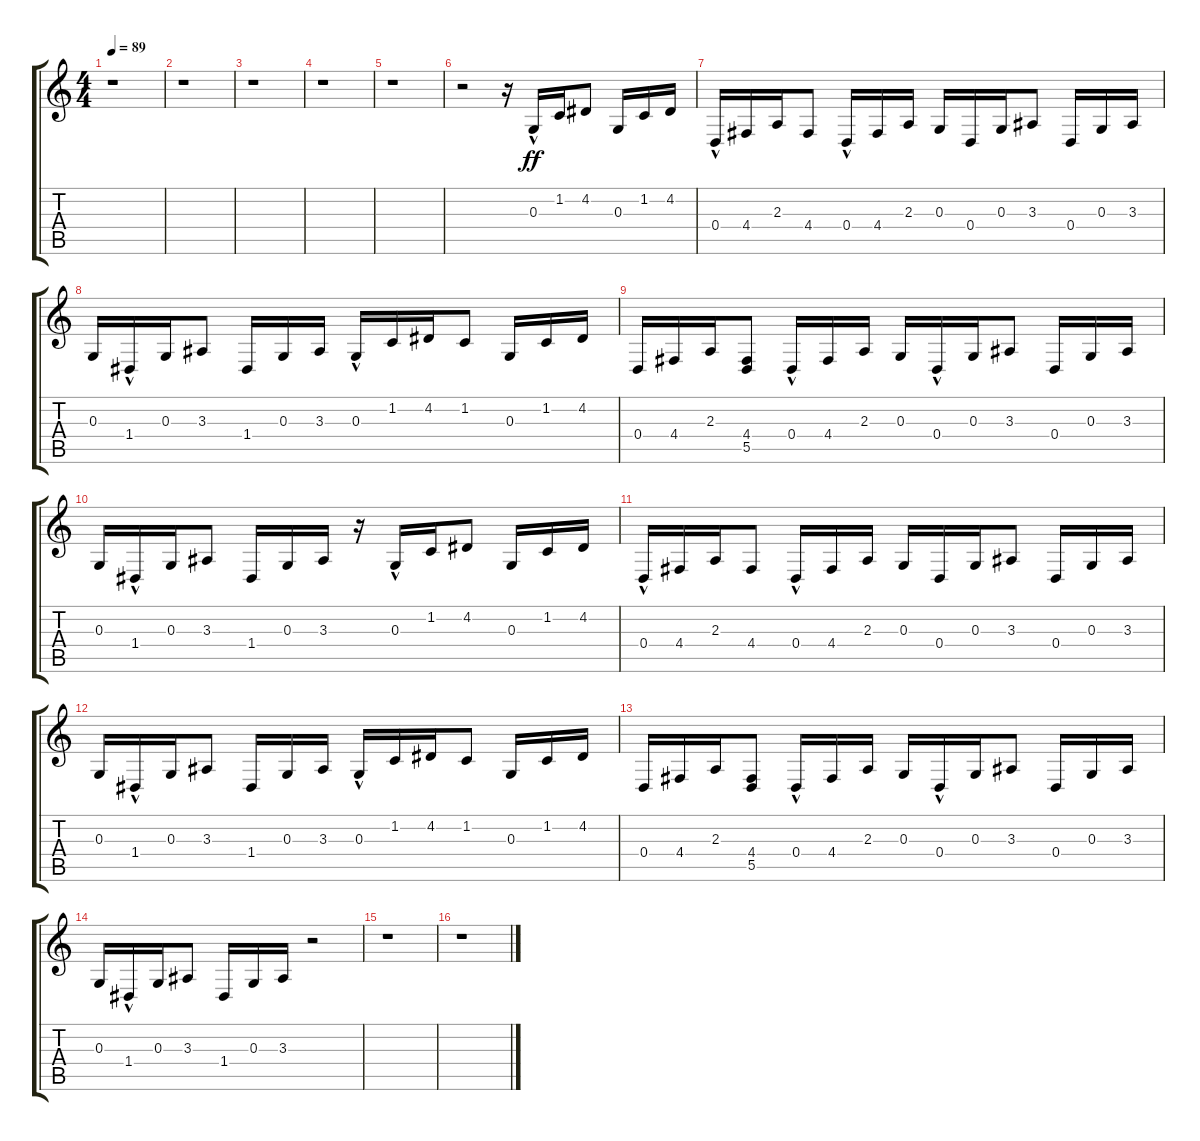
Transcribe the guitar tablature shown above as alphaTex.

\track "" {instrument fx4atmosphere}
\staff {score tabs}
\tuning (E4 B3 G3 D3 A2 E2) {hide}
\ts (4 4)
\tempo 89
\clef g2
\ks c
r.1{dy f} |
r.1 |
r.1 |
r.1 |
r.1 |
r.2 r.16 0.3{hac}.16{dy ff} 1.2.16 4.2.8 0.3.16 1.2.16 4.2.16 |
0.4{hac}.16 4.4.16 2.3.16 4.4.8 0.4{hac}.16 4.4.16 2.3.16 0.3.16 0.4.16 0.3.16 3.3.8 0.4.16 0.3.16 3.3.16 |
0.3.16 1.4{hac}.16 0.3.16 3.3.8 1.4.16 0.3.16 3.3.16 0.3{hac}.16 1.2.16 4.2.16 1.2.8 0.3.16 1.2.16 4.2.16 |
0.4.16 4.4.16 2.3.16 (4.4 5.5).8 0.4{hac}.16 4.4.16 2.3.16 0.3.16 0.4{hac}.16 0.3.16 3.3.8 0.4.16 0.3.16 3.3.16 |
0.3.16 1.4{hac}.16 0.3.16 3.3.8 1.4.16 0.3.16 3.3.16 r.16 0.3{hac}.16 1.2.16 4.2.8 0.3.16 1.2.16 4.2.16 |
0.4{hac}.16 4.4.16 2.3.16 4.4.8 0.4{hac}.16 4.4.16 2.3.16 0.3.16 0.4.16 0.3.16 3.3.8 0.4.16 0.3.16 3.3.16 |
0.3.16 1.4{hac}.16 0.3.16 3.3.8 1.4.16 0.3.16 3.3.16 0.3{hac}.16 1.2.16 4.2.16 1.2.8 0.3.16 1.2.16 4.2.16 |
0.4.16 4.4.16 2.3.16 (4.4 5.5).8 0.4{hac}.16 4.4.16 2.3.16 0.3.16 0.4{hac}.16 0.3.16 3.3.8 0.4.16 0.3.16 3.3.16 |
0.3.16 1.4{hac}.16 0.3.16 3.3.8 1.4.16 0.3.16 3.3.16 r.2 |
r.1 |
r.1
